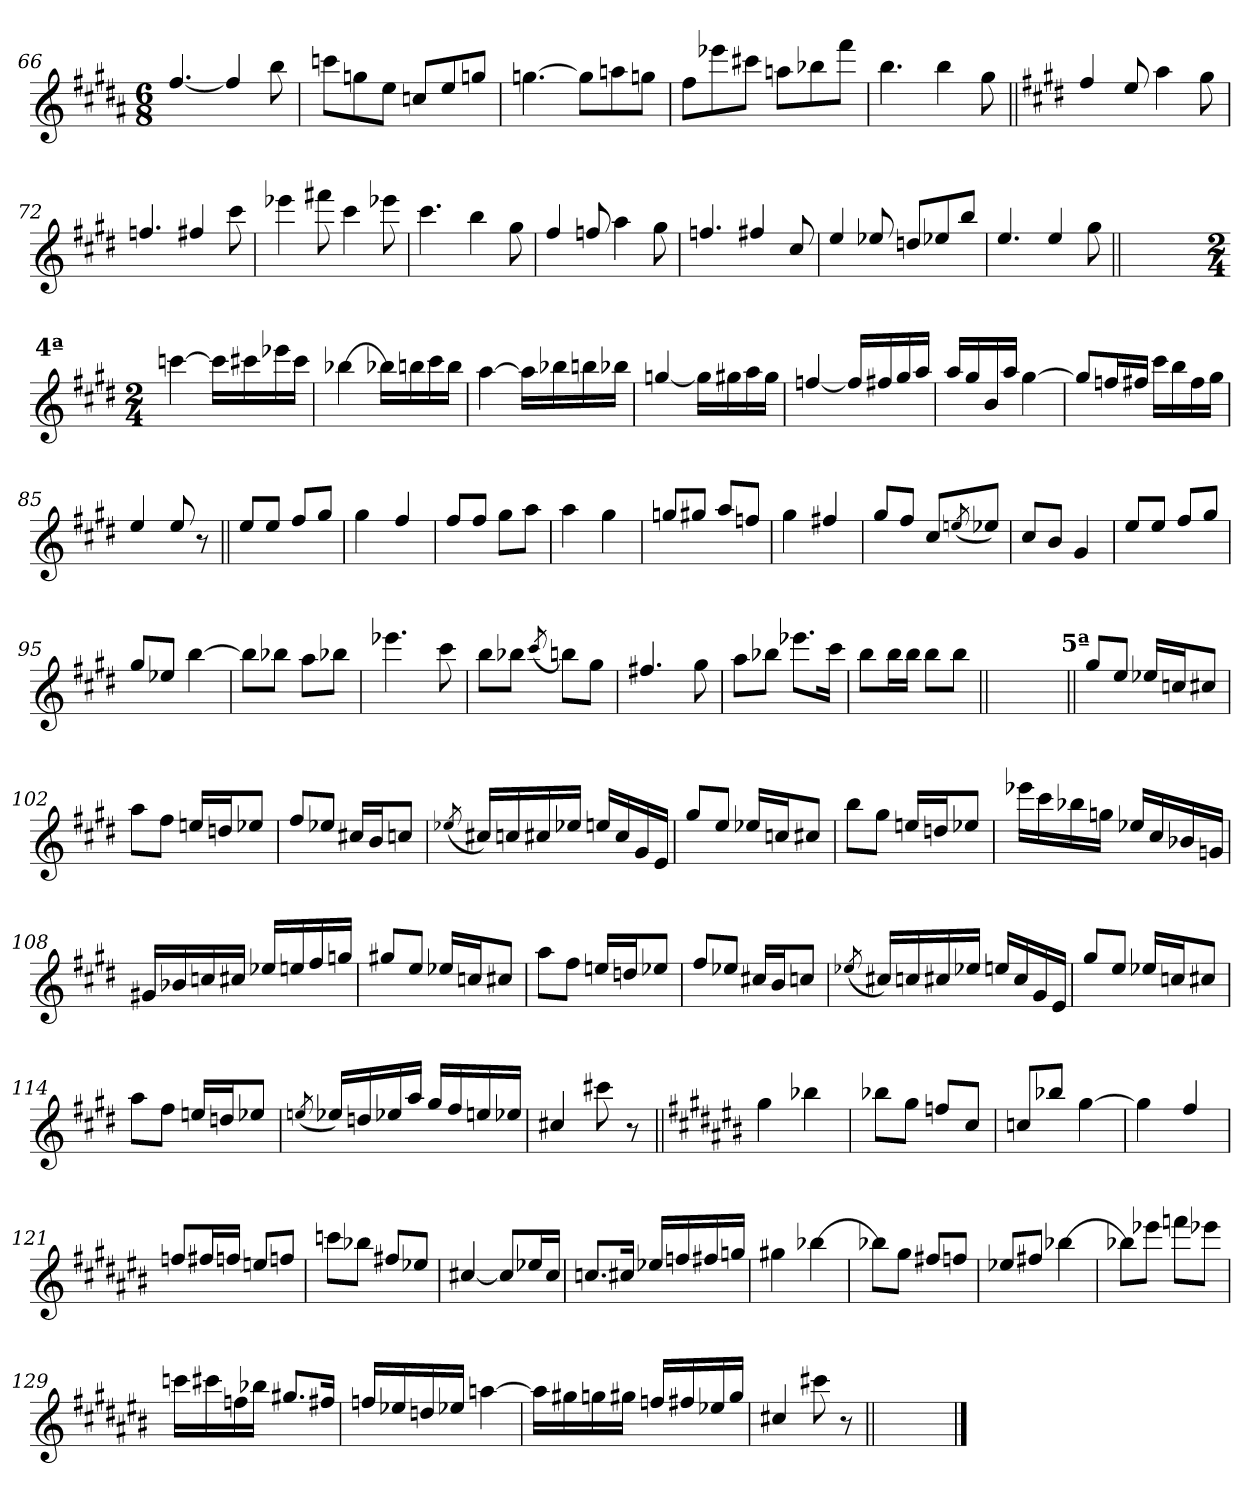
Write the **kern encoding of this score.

**kern
*part1
*staff1
*clefG2
*k[f#c#g#d#a#]
*B:
*M6/8
=66
[4.ff#/
4ff#/]
8bb\
=67
8cccn\L
8ggn\
8ee\J
8ccn/L
8ee/
8ggn/J
=68
[4.ggn\
8gg\L]
8aan\
8ggn\J
!!LO:LB:g=z
=69
8ff#\L
8eee-X\
8ccc#X\J
8aan\L
8bb-X\
8fff#\J
=70
4.bb\
4bb\
8gg#\
=71||
*k[f#c#g#d#]
*E:
4ff#/
8ee/
4aa\
8gg#\
=72
4.ffn/
4ff#X/
8ccc#\
=73
4eee-X\
8fff#X\
4ccc#\
8eee-X\
!!LO:LB:g=z
=74
4.ccc#\
4bb\
8gg#\
=75
4ff#/
8ffn/
4aa\
8gg#\
=76
4.ffn/
4ff#X/
8cc#/
=77
4ee/
8ee-X/
8ddn/L
8ee-X/
8bb/J
=78
4.ee/
4ee/
8gg#\
=78X788||
2.ryy
!!LO:LB:g=z
!!LO:REH:place=s1:b:B:enc=none:fs=18:t=4ª
=78X789-
*M2/4
[4cccn\
16cccn\LL]
16ccc#X\
16eee-X\
16ccc#\JJ
=79
[4bb-X\
16bb-X\LL]
16bbn\
16ccc#\
16bb\JJ
=80
[4aa\
16aa\LL]
16bb-X\
16bbn\
16bb-X\JJ
=81
[4ggn/
16ggn\LL]
16gg#X\
16aa\
16gg#\JJ
=82
[4ffn/
16ffn/LL]
16ff#X/
16gg#/
16aa/JJ
!!LO:LB:g=z
=83
16aa/LL
16gg#/
16b/
16aa/JJ
[4gg#\
=84
8gg#/L]
16ffn/L
16ff#X/JJ
16ccc#\LL
16bb\
16ff#\
16gg#\JJ
=85
4ee/
8ee/
8r
=86||
8ee/L
8ee/J
8ff#/L
8gg#/J
=87
4gg#\
4ff#/
=88
8ff#/L
8ff#/J
8gg#\L
8aa\J
!!LO:LB:g=z
=89
4aa\
4gg#\
=90
8ggn/L
8gg#X/J
8aa/L
8ffn/J
=91
4gg#\
4ff#X/
=92
8gg#/L
8ff#/J
8cc#/L
(<8qeen/
8ee-X/J)
=93
8cc#/L
8b/J
4g#/
=94
8ee/L
8ee/J
8ff#/L
8gg#/J
=95
8gg#/L
8ee-X/J
[4bb\
!!LO:LB:g=z
=96
8bbn\L]
8bb-X\J
8aa\L
8bb-X\J
=97
4.eee-X\
8ccc#\
=98
8bb\L
8bb-X\J
(<8qccc#/
8bbn\L)
8gg#\J
=99
4.ff#X/
8gg#\
=100
8aa\L
8bb-X\J
8.eee-X\L
16ccc#\Jk
=101
8bb\L
16bb\L
16bb\JJ
8bb\L
8bb\J
=101X10110||
2ryy
!!LO:PB:g=z
!!LO:REH:place=s1:b:B:enc=none:fs=18:t=5ª
=101X10111||
8gg#/L
8ee/J
16ee-X/LL
16ccn/J
8cc#X/J
=102
8aa\L
8ff#\J
16een/LL
16ddn/J
8ee-X/J
=103
8ff#/L
8ee-X/J
16cc#X/LL
16b/J
8ccn/J
=104
(<8qee-X/
16cc#X/LL)
16ccn/
16cc#X/
16ee-X/JJ
16een/LL
16cc#/
16g#/
16e/JJ
=105
8gg#/L
8ee/J
16ee-X/LL
16ccn/J
8cc#X/J
!!LO:LB:g=z
=106
8bb\L
8gg#\J
16een/LL
16ddn/J
8ee-X/J
=107
16eee-X\LL
16ccc#\
16bb-X\
16ggn\JJ
16ee-X/LL
16cc#/
16b-X/
16gn/JJ
=108
16g#X/LL
16b-X/
16ccn/
16cc#X/JJ
16ee-X/LL
16een/
16ff#/
16ggn/JJ
=109
8gg#X/L
8ee/J
16ee-X/LL
16ccn/J
8cc#X/J
=110
8aa\L
8ff#\J
16een/LL
16ddn/J
8ee-X/J
!!LO:LB:g=z
=111
8ff#/L
8ee-X/J
16cc#X/LL
16b/J
8ccn/J
=112
(<8qee-X/
16cc#X/LL)
16ccn/
16cc#X/
16ee-X/JJ
16een/LL
16cc#/
16g#/
16e/JJ
=113
8gg#/L
8ee/J
16ee-X/LL
16ccn/J
8cc#X/J
=114
8aa\L
8ff#\J
16een/LL
16ddn/J
8ee-X/J
=115
(<8qeen/
16ee-X/LL)
16ddn/
16ee-X/
16aa/JJ
16gg#/LL
16ff#/
16een/
16ee-X/JJ
=116
4cc#X/
8ccc#X\
8r
!!LO:LB:g=z
=117||
*k[f#c#g#d#a#e#b#]
*C#:
4gg#\
4bb-X\
=118
8bb-X\L
8gg#\J
8ffn/L
8cc#/J
=119
8cc/L
8bb-X/J
[4gg#\
=120
4gg#\]
4ff#/
=121
8ffn/L
16ff#X/L
16ffn/JJ
8een/L
8ffn/J
=122
8cccn\L
8bb-X\J
8ff#X/L
8ee-X/J
!!LO:LB:g=z
=123
[4cc#X/
8cc#/L]
16ee-X/L
16cc#/JJ
=124
8.ccn/L
16cc#X/Jk
16ee-X/LL
16ffn/
16ff#X/
16ggn/JJ
=125
4gg#X\
[4bb-X\
=126
8bb-X\L]
8gg#\J
8ff#X/L
8ffn/J
=127
8ee-X/L
8ff#X/J
[4bb-X\
=128
8bb-X\L]
8eee-X\J
8fffn\L
8eee-X\J
!!LO:LB:g=z
=129
16cccn\LL
16ccc#X\
16ffn\
16bb-X\JJ
8.gg#X/L
16ff#X/Jk
=130
16ffn/LL
16ee-X/
16ddn/
16ee-X/JJ
[4aan\
=131
16aan\LL]
16gg#X\
16ggn\
16gg#X\JJ
16ffn/LL
16ff#X/
16ee-X/
16gg#/JJ
=132
4cc#X/
8ccc#X\
8r
=133||
2ryy
==
*-
